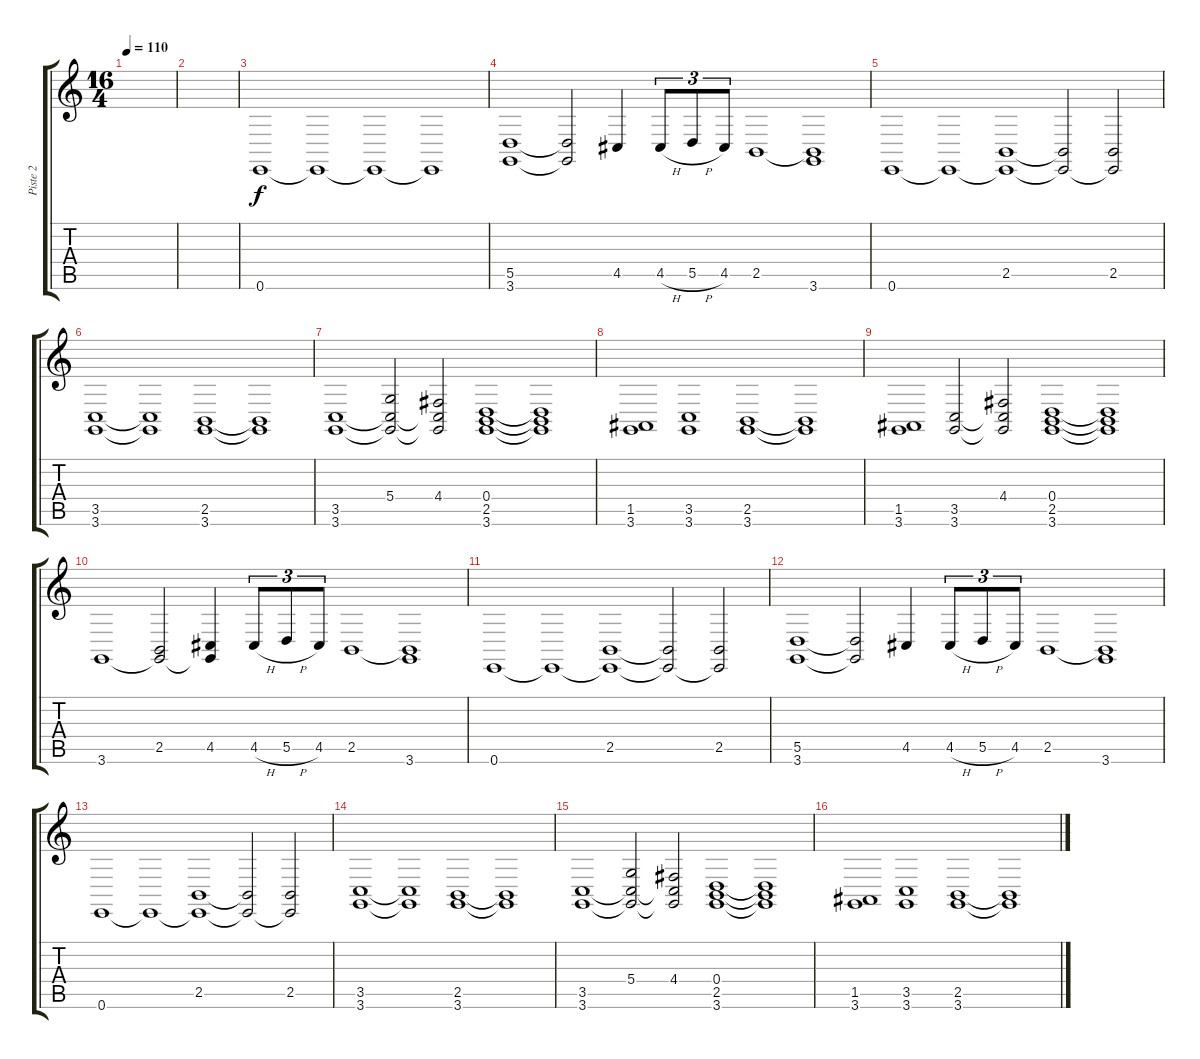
\track ("Piste 2" "Piste 2") {instrument cello}
\staff {score tabs}
\tuning (E4 B3 G3 D3 A2 E2) {hide}
\ts (16 4)
\tempo 110
\clef g2
\ks c
|
|
0.6.1 0.6{t}.1 0.6{t}.1 0.6{t}.1 |
(5.5 3.6).1 (5.5{t} 3.6{t}).2 4.5.4 4.5{h}.8{tu (3 2)} 5.5{h}.8{tu (3 2)} 4.5.8{tu (3 2)} 2.5.1 (2.5{t} 3.6).1 |
0.6.1 0.6{t}.1 (2.5 0.6{t}).1 (2.5{t} 0.6{t}).2 (2.5 0.6{t}).2 |
(3.5 3.6).1 (3.5{t} 3.6{t}).1 (2.5 3.6).1 (2.5{t} 3.6{t}).1 |
(3.5 3.6).1 (5.4 3.5{t} 3.6{t}).2 (4.4 3.5{t} 3.6{t}).2 (0.4 2.5 3.6).1 (0.4{t} 2.5{t} 3.6{t}).1 |
(1.5 3.6).1 (3.5 3.6).1 (2.5 3.6).1 (2.5{t} 3.6{t}).1 |
(1.5 3.6).1 (3.5 3.6).2 (4.4 3.5{t} 3.6{t}).2 (0.4 2.5 3.6).1 (0.4{t} 2.5{t} 3.6{t}).1 |
3.6.1 (2.5 3.6{t}).2 (4.5 3.6{t}).4 4.5{h}.8{tu (3 2)} 5.5{h}.8{tu (3 2)} 4.5.8{tu (3 2)} 2.5.1 (2.5{t} 3.6).1 |
0.6.1 0.6{t}.1 (2.5 0.6{t}).1 (2.5{t} 0.6{t}).2 (2.5 0.6{t}).2 |
(5.5 3.6).1 (5.5{t} 3.6{t}).2 4.5.4 4.5{h}.8{tu (3 2)} 5.5{h}.8{tu (3 2)} 4.5.8{tu (3 2)} 2.5.1 (2.5{t} 3.6).1 |
0.6.1 0.6{t}.1 (2.5 0.6{t}).1 (2.5{t} 0.6{t}).2 (2.5 0.6{t}).2 |
(3.5 3.6).1 (3.5{t} 3.6{t}).1 (2.5 3.6).1 (2.5{t} 3.6{t}).1 |
(3.5 3.6).1 (5.4 3.5{t} 3.6{t}).2 (4.4 3.5{t} 3.6{t}).2 (0.4 2.5 3.6).1 (0.4{t} 2.5{t} 3.6{t}).1 |
(1.5 3.6).1 (3.5 3.6).1 (2.5 3.6).1 (2.5{t} 3.6{t}).1
